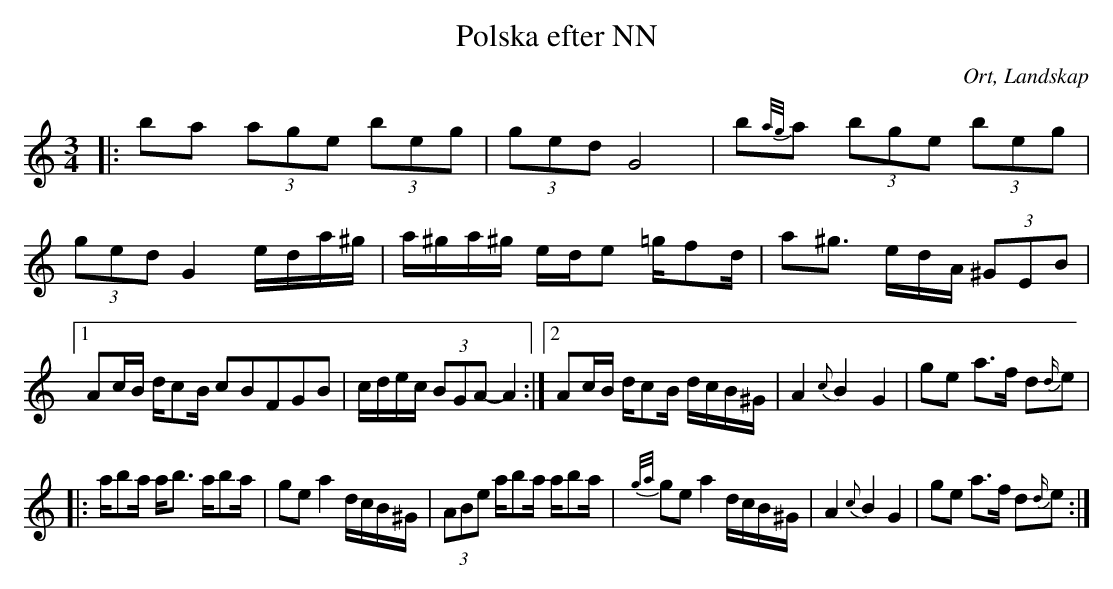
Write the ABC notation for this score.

X:1
T:Polska efter NN
O:Ort, Landskap
M:3/4
L:1/8
K:C
|:ba (3age (3beg| (3ged G4 |b{a/g/}a (3bge (3beg| (3ged G2 e/d/a/^g/| a/^g/a/^g/ e/d/e =g/fd/ |a^g3/2 /e/d/A/ (3^GEB|1 Ac/B/ d/cB/ c2/5B2/5F2/5G2/5B2/5|  c/d/e/c/ (3BGA-A2 :|2 Ac/B/ d/cB/ d/c/B/^G/| A2 {c}B2 G2 | ge a>f d{d/}e|
|: a/ba/ a<b a/ba/|ge a2 d/c/B/^G/| (3ABe a/ba/ a/ba/ | {g/a/}ge a2 d/c/B/^G/| A2 {c}B2 G2 | ge a>f d{d/}e:|
